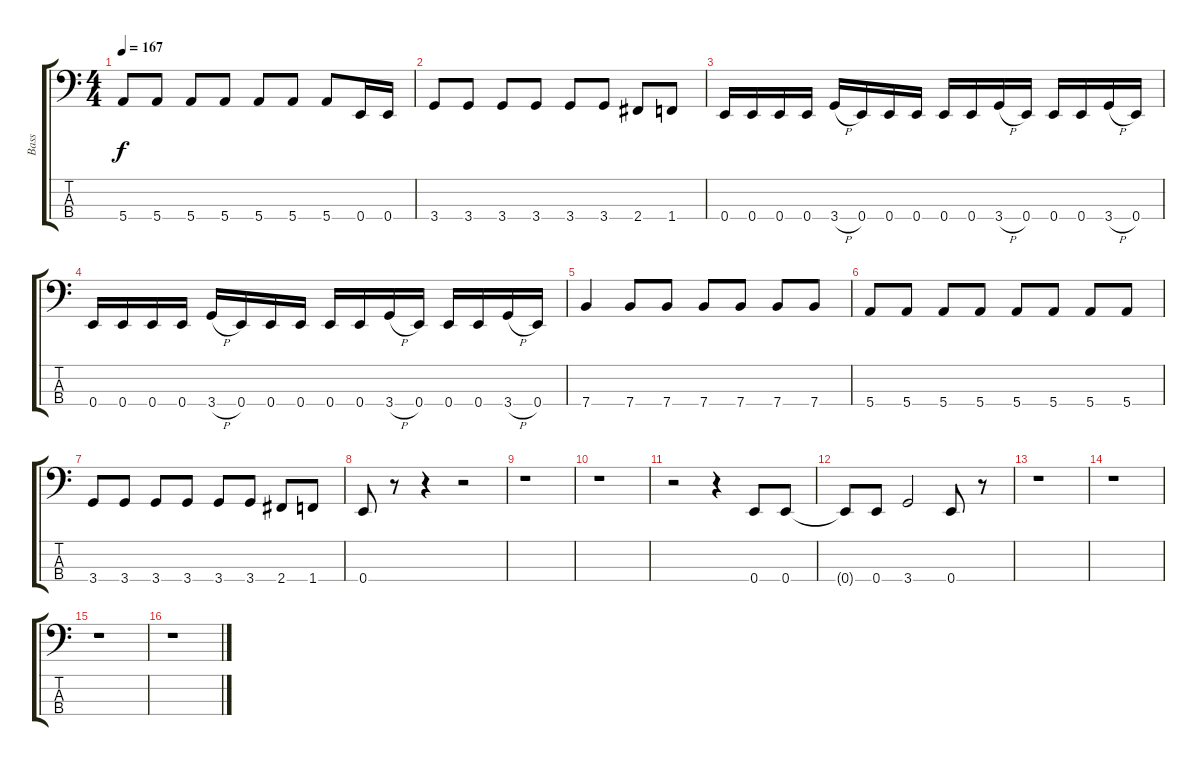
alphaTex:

\track ("Bass" "Bass") {instrument electricbasspick}
\staff {score tabs}
\tuning (G2 D2 A1 E1) {hide}
\ts (4 4)
\tempo 167
\clef f4
\ks c
5.4.8{dy f} 5.4.8 5.4.8 5.4.8 5.4.8 5.4.8 5.4.8 0.4.16 0.4.16 |
3.4.8 3.4.8 3.4.8 3.4.8 3.4.8 3.4.8 2.4.8 1.4.8 |
0.4.16 0.4.16 0.4.16 0.4.16 3.4{h}.16 0.4.16 0.4.16 0.4.16 0.4.16 0.4.16 3.4{h}.16 0.4.16 0.4.16 0.4.16 3.4{h}.16 0.4.16 |
0.4.16 0.4.16 0.4.16 0.4.16 3.4{h}.16 0.4.16 0.4.16 0.4.16 0.4.16 0.4.16 3.4{h}.16 0.4.16 0.4.16 0.4.16 3.4{h}.16 0.4.16 |
7.4.4 7.4.8 7.4.8 7.4.8 7.4.8 7.4.8 7.4.8 |
5.4.8 5.4.8 5.4.8 5.4.8 5.4.8 5.4.8 5.4.8 5.4.8 |
3.4.8 3.4.8 3.4.8 3.4.8 3.4.8 3.4.8 2.4.8 1.4.8 |
0.4.8 r.8 r.4 r.2 |
r.1 |
r.1 |
r.2 r.4 0.4.8 0.4.8 |
0.4{t}.8 0.4.8 3.4.2 0.4.8 r.8 |
r.1 |
r.1 |
r.1 |
r.1
